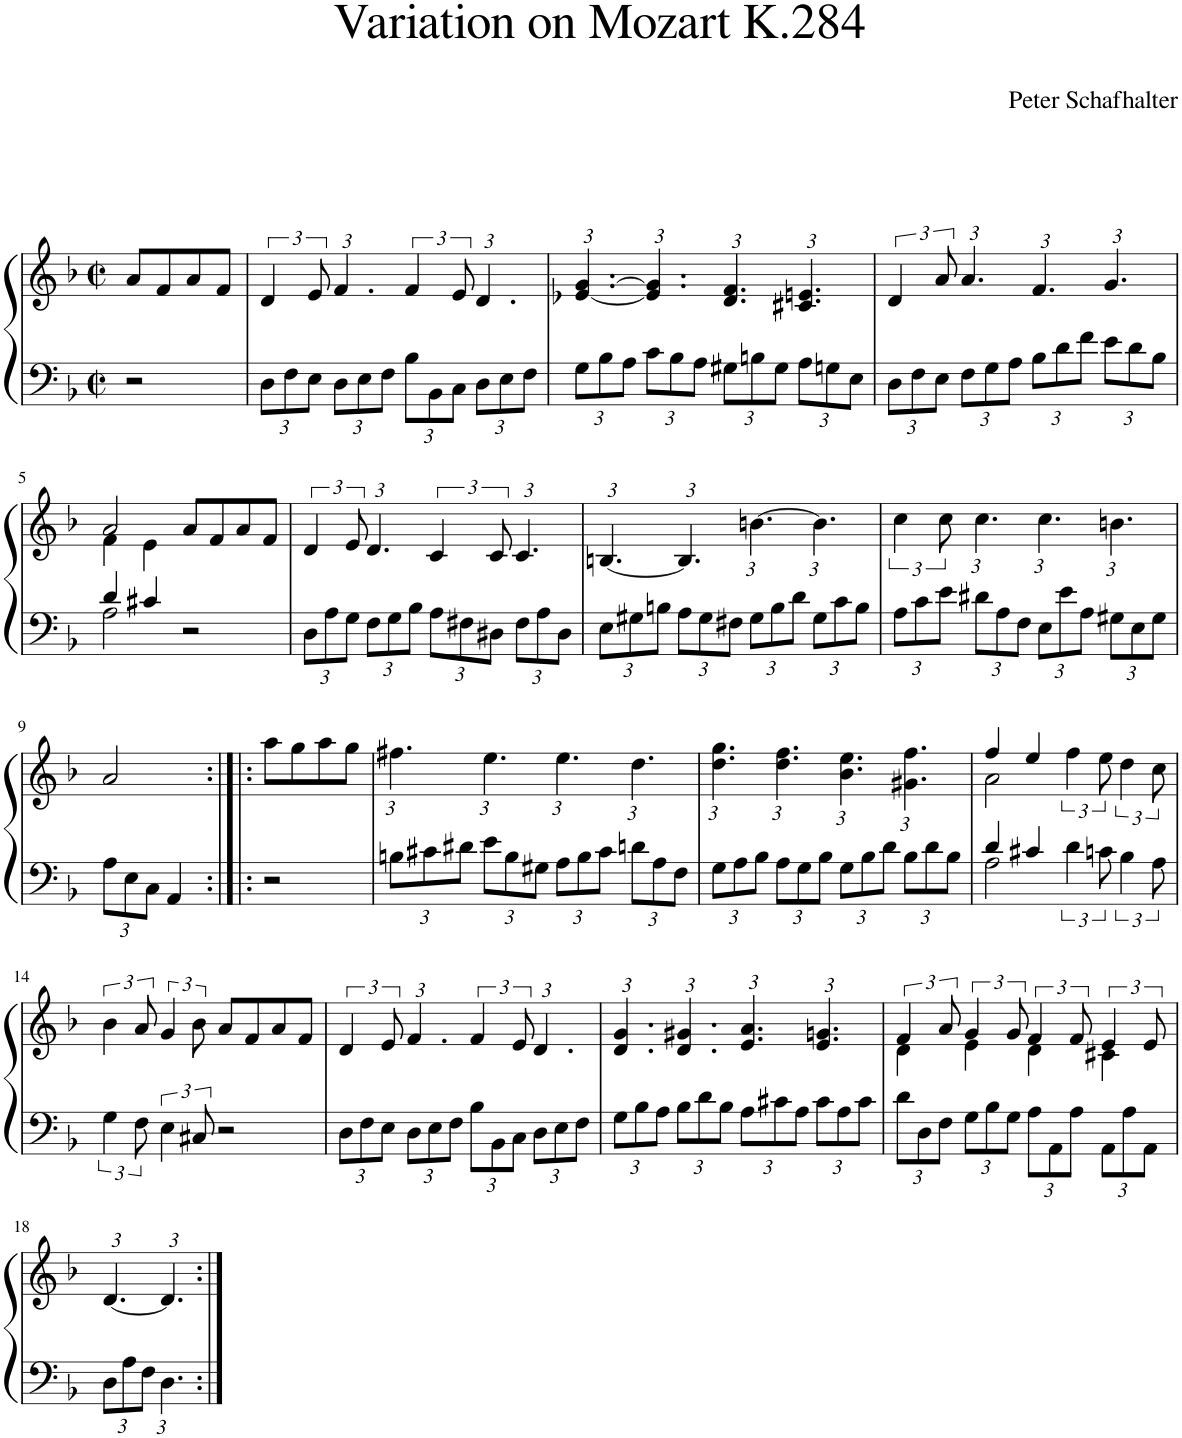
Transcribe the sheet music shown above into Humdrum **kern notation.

**kern	**kern
*part1	*part1
*staff2	*staff1
*I"Piano	*
*I'Pno.	*
*clefF4	*clefG2
*k[b-]	*k[b-]
*M2/2	*M2/2
*met(c|)	*met(c|)
=1	=1
2r	8a/L
.	8f/
.	8a/
.	8f/J
=2	=2
*Xbrackettup	*
12D\L	6d/
12F\	.
12E\J	12e/
12D\L	6.f/
12E\	.
12F\J	.
12B-\L	6f/
12BB-\	.
12C\J	12e/
12D\L	6.d/
12E\	.
12F\J	.
=3	=3
12G\L	[6.e-X/ [6.g/
12B-\	.
12A\J	.
12c\L	6.e-/] 6.g/]
12B-\	.
12A\J	.
12G#X\L	6.d/ 6.f/
12Bn\	.
12G#\J	.
12A\L	6.c#X/ 6.en/
12Gn\	.
12E\J	.
=4	=4
12D\L	6d/
12F\	.
12E\J	12a/
12F\L	6.a/
12G\	.
12A\J	.
12B-\L	6.f/
12d\	.
12f\J	.
12e\L	6.g/
12d\	.
12B-\J	.
!!LO:LB:g=z
=5	=5
*^	*^
2A\	4d/	2a/	4f\
.	4c#X/	.	4e\
2r	2ryy	8a/L	2ryy
.	.	8f/	.
.	.	8a/	.
.	.	8f/J	.
*v	*v	*	*
*	*v	*v
=6	=6
12D\L	6d/
12A\	.
12G\J	12e/
12F\L	6.d/
12G\	.
12B-\J	.
12A\L	6c/
12F#X\	.
12D#X\J	12c/
12F#\L	6.c/
12A\	.
12D#\J	.
=7	=7
12E\L	[6.Bn/
12G#X\	.
12Bn\J	.
12A\L	6.B/]
12G#\	.
12F#X\J	.
12G#\L	[6.bn\
12B\	.
12d\J	.
12G#\L	6.b\]
12c\	.
12B\J	.
=8	=8
12A\L	6cc\
12c\	.
12e\J	12cc\
12d#X\L	6.cc\
12A\	.
12F\J	.
12E\L	6.cc\
12e\	.
12A\J	.
12G#X\L	6.bn\
12E\	.
12G#\J	.
!!LO:LB:g=z
=9	=9
12A\L	2a/
12E\	.
12C\J	.
4AA/	.
=10:|!|:	=10:|!|:
2r	8aa\L
.	8gg\
.	8aa\
.	8gg\J
=11	=11
12Bn\L	6.ff#X\
12c#X\	.
12d#X\J	.
12e\L	6.ee\
12B\	.
12G#X\J	.
12A\L	6.ee\
12B\	.
12c#\J	.
12dn\L	6.dd\
12A\	.
12F\J	.
=12	=12
12G\L	6.dd\ 6.gg\
12A\	.
12B-\J	.
12A\L	6.dd\ 6.ff\
12G\	.
12B-\J	.
12G\L	6.b-\ 6.ee\
12B-\	.
12d\J	.
12B-\L	6.g#X\ 6.ff\
12d\	.
12B-\J	.
=13	=13
*^	*^
2A\	4d/	2a\	4ff/
.	4c#X/	.	4ee/
*brackettup	*	*	*
6d\	2ryy	6ff\	2ryy
12cn\	.	12ee\	.
6B-\	.	6dd\	.
12A\	.	12cc\	.
*v	*v	*	*
*	*v	*v
!!LO:LB:g=z
=14	=14
6G\	6b-\
12F\	12a/
6E\	6g/
12C#X/	12b-\
2r	8a/L
.	8f/
.	8a/
.	8f/J
=15	=15
*Xbrackettup	*
12D\L	6d/
12F\	.
12E\J	12e/
12D\L	6.f/
12E\	.
12F\J	.
12B-\L	6f/
12BB-\	.
12C\J	12e/
12D\L	6.d/
12E\	.
12F\J	.
=16	=16
12G\L	6.d/ 6.g/
12B-\	.
12A\J	.
12B-\L	6.d/ 6.g#X/
12d\	.
12B-\J	.
12A\L	6.e/ 6.a/
12c#X\	.
12A\J	.
12c#\L	6.e/ 6.gn/
12A\	.
12c#\J	.
=17	=17
*	*^
12d\L	6f/	4d\
12D\	.	.
12F\J	12a/	.
12G\L	6g/	4e\
12B-\	.	.
12G\J	12g/	.
12A\L	6f/	4d\
12AA\	.	.
12A\J	12f/	.
12AA\L	6e/	4c#X\
12A\	.	.
12AA\J	12e/	.
*	*v	*v
!!LO:LB:g=z
=18	=18
12D\L	[6.d/
12A\	.
12F\J	.
6.D\	6.d/]
=:|!	=:|!
*-	*-
